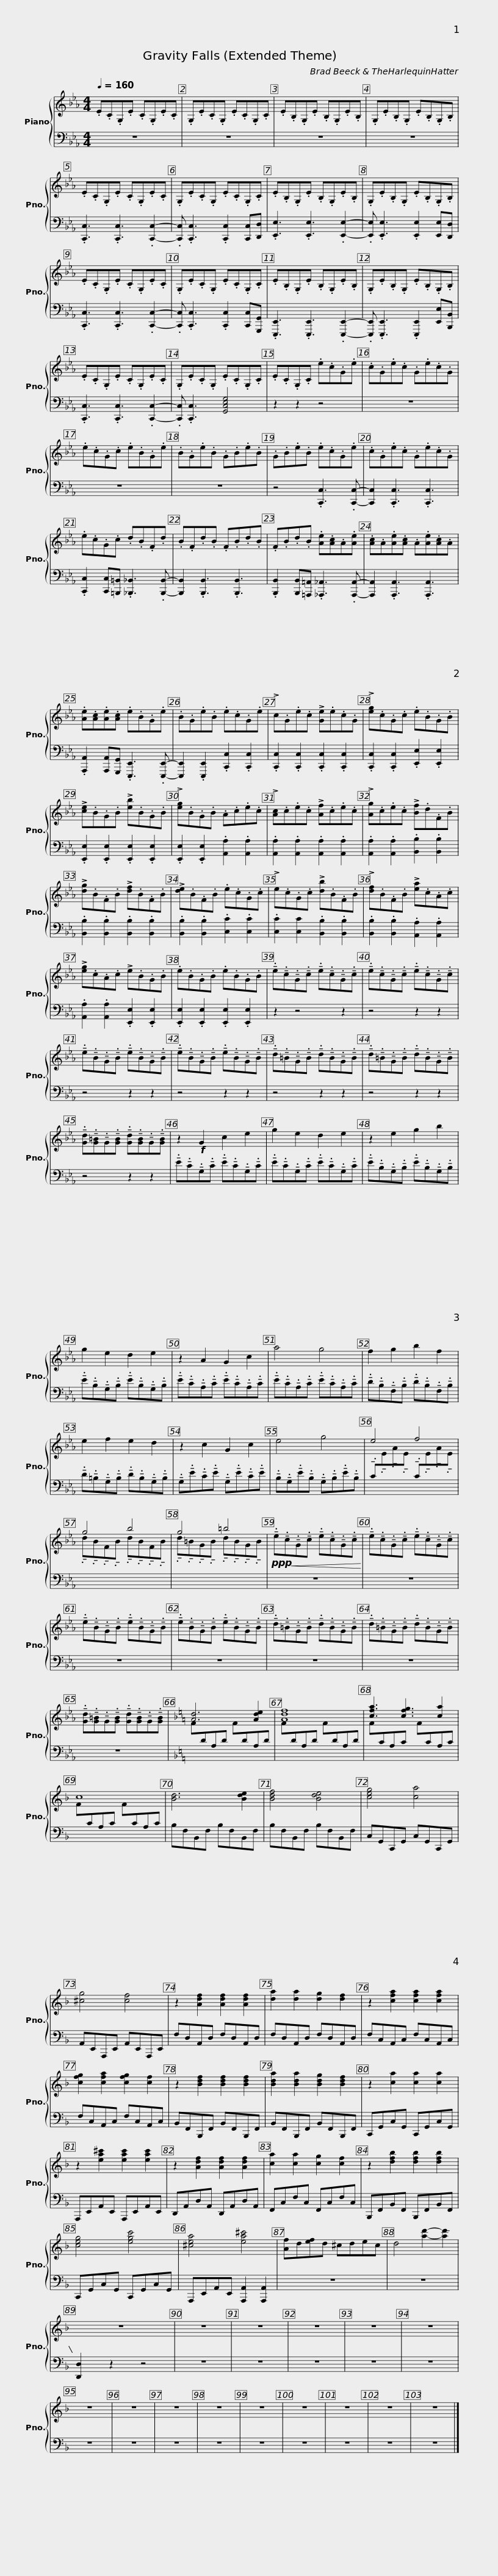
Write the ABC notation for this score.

X:1
%%score { 1 | 2 }
L:1/8
Q:1/4=160
M:4/4
I:linebreak $
K:Eb
V:1 treble
V:2 bass
V:1
 .E.C.G,.E .C.G,.E.C | .G,.E.C.G, .E.C.G,.C | .E.B,.G,.E .B,.G,.E.B, | .G,.E.B,.G, .E.B,.G,.B, |$ .E.C.G,.E .C.G,.E.C | %5
 .G,.E.C.G, .E.C.G,.C | .E.B,.G,.E .B,.G,.E.B, | .G,.E.B,.G, .E.B,.G,.B, |$ .E.C.G,.E .C.G,.E.C | .G,.E.C.G, .E.C.G,.C | %10
 .E.B,.G,.E .B,.G,.E.B, | .G,.E.B,.G, .E.B,.G,.B, |$ .E.C.G,.E .C.G,.E.C | .G,.E.C.G, .E.C.G,.C | .E.C.G,.C .e.c.G.e | %15
 .c.G.e.c .G.e.c.G | .e.c.G.c .e.B.G.e |$ .B.G.e.B .G.B.e.B | .G.B.e.B .e.c.G.e | .c.G.e.c .G.e.c.G | %20
 .e.c.G.c .d.B.F.d | .B.F.d.B .F.B.d.B |$ .F.B.d.B .[Ae].[Ac].A.[Ae] | .[Ac].A.[Ae].[Ac] .A.[Ae].[Ac].A | .[Ae].[Ac].[Ae].[Ac] .e.B.G.e | %25
 .B.G.e.B .e.c.G.e | !>!c.G.e.c !>![Ge].e.c.G |$ !>![eg].c.G.c .e.B.G.B | !>![ce].B.G.B !>![eb].B.G.B | !>![eg].B.G.B .A.c.e.c | %30
 !>![Ac].c.e.c !>![Af].c.e.c | !>![Ag].c.e.c !>![Bf].d.F.B |$ !>![dg].B.F.B !>![df].B.F.B | !>![de].B.F.B .e.c.G.c | !>!e.c.G.c !>![db].B.F.B | %35
 !>![df].B.F.B !>![ea].c.A.c | !>![eg].c.A.c !>!e.B.G.B |$ .e.B.G.B .e.B.G.B | !tenuto!.e!tenuto!.c!tenuto!.G!tenuto!.c !tenuto!.e!tenuto!.c!tenuto!.G!tenuto!.c | !tenuto!.e!tenuto!.c!tenuto!.G!tenuto!.c !tenuto!.e!tenuto!.c!tenuto!.G!tenuto!.c | %40
 !tenuto!.e!tenuto!.B!tenuto!.G!tenuto!.B !tenuto!.e!tenuto!.B!tenuto!.G!tenuto!.B | !tenuto!.e!tenuto!.B!tenuto!.G!tenuto!.B !tenuto!.e!tenuto!.B!tenuto!.G!tenuto!.B |$ !tenuto!.d!tenuto!.=B!tenuto!.G!tenuto!.B !tenuto!.d!tenuto!.B!tenuto!.G!tenuto!.B | !tenuto!.d!tenuto!.=B!tenuto!.G!tenuto!.B !tenuto!.d!tenuto!.B!tenuto!.G!tenuto!.B | !tenuto!.[Gd]!tenuto!.[G=B]!tenuto!.G!tenuto!.[GB] !tenuto!.[Gd]!tenuto!.[GB]!tenuto!.G!tenuto!.[GB] | %45
 z2!f! G2 c2 e2 | g2 e2 d2 e2 |$ z2 e2 g2 b2 | g2 e2 d2 e2 | z2 A2 G2 c2 | %50
 a4 g4 | f2 g2 b2 f2 |$ e2 f2 e2 d2 | z2 c2 G2 c2 | e4 g4 | %55
 e4 f4 | g4 b4 |$ g4 =b4 |!ppp!!<(! !tenuto!.e!tenuto!.c!tenuto!.G!tenuto!.c !tenuto!.e!tenuto!.c!tenuto!.G!tenuto!.c!<)! | !tenuto!.e!tenuto!.c!tenuto!.G!tenuto!.c !tenuto!.e!tenuto!.c!tenuto!.G!tenuto!.c | %60
 !tenuto!.e!tenuto!.B!tenuto!.G!tenuto!.B !tenuto!.e!tenuto!.B!tenuto!.G!tenuto!.B | !tenuto!.e!tenuto!.B!tenuto!.G!tenuto!.B !tenuto!.e!tenuto!.B!tenuto!.G!tenuto!.B |$ !tenuto!.d!tenuto!.=B!tenuto!.G!tenuto!.B !tenuto!.d!tenuto!.B!tenuto!.G!tenuto!.B | !tenuto!.d!tenuto!.=B!tenuto!.G!tenuto!.B !tenuto!.d!tenuto!.B!tenuto!.G!tenuto!.B | !tenuto!.[Gd]!tenuto!.[G=B]!tenuto!.G!tenuto!.[GB] !tenuto!.[Gd]!tenuto!.[GB]!tenuto!.G!tenuto!.[GB] | %65
[K:F] [Ad]6 [Ade]2 | [Adf]8 |$ [cfa]3 [cfg]3 [ca]2 | c8 | [Bd]6 [Bde]2 | %70
 [Bdf]4 [Bde]4 | [ceg]4 [ca]4 |$ [^cg]4 [cf]4 | z2 [Adf]2 [Adf]2 [Adf]2 | [da]2 [da]2 [dg]2 [df]2 | %75
 z2 [cfa]2 [cfa]2 [cfa]2 | [cfg]2 [cfa]2 [cfg]2 [cf]2 |$ z2 [Bdf]2 [Bdf]2 [Bdf]2 | [Bda]2 [Bda]2 [Bdg]2 [Bdf]2 | z2 [ca]2 [ca]2 [ca]2 | %80
 z2 [ea^c']2 [eac']2 [eac']2 | z2 [Adf]2 [Adf]2 [Adf]2 |$ [ca]2 [ca]2 [cg]2 [cf]2 | z2 [dfb]2 [dfb]2 [dfb]2 | [ceg]4 [egc']4 | %85
 [^cea]4 [ea^c']4 | [Af]d[ef]d ^cdec | d4 [ad']2- !-(![ad']2 |$ z8 | z8 | %90
 z8 | z8 | z8 | z8 | z8 | %95
 z8 | z8 | z8 | z8 | z8 | %100
 z8 | z8 | z8 |] %103
V:2
 z8 | z8 | z8 | z8 |$ .[C,,C,]3 .[C,,C,]3 .[C,,C,]2- | %5
 .[C,,C,] .[C,,C,]3 .[C,,C,]2 [C,,C,][D,,D,] | .[E,,E,]3 .[E,,E,]3 .[E,,E,]2- | .[E,,E,] .[E,,E,]3 .[E,,E,]2 [E,,E,][D,,D,] |$ .[C,,C,]3 .[C,,C,]3 .[C,,C,]2- | .[C,,C,] .[C,,C,]3 .[C,,C,]2 [C,,C,][G,,,G,,] | %10
 .[E,,,E,,]3 .[E,,,E,,]3 .[E,,,E,,]2- | .[E,,,E,,] .[E,,,E,,]3 .[E,,,E,,]2 [E,,E,][B,,,B,,] |$ .[C,,C,]3 .[C,,C,]3 .[C,,C,]2- | .[C,,C,] .[C,,C,]3 [G,,C,E,G,]4 | z2 z2 z4 | %15
 z8 | z8 |$ z8 | z4 .[C,,C,]3 .[C,,C,]- | [C,,C,]2 .[C,,C,]3 .[C,,C,]3 | %20
 .[C,,C,]2 [C,,C,][=B,,,=B,,] .[_B,,,_B,,]3 .[B,,,B,,]- | [B,,,B,,]2 .[B,,,B,,]3 .[B,,,B,,]3 |$ .[B,,,B,,]2 [B,,,B,,][=A,,,=A,,] .[_A,,,_A,,]3 .[A,,,A,,]- | [A,,,A,,]2 .[A,,,A,,]3 .[A,,,A,,]3 | .[A,,,A,,]2 [A,,,A,,][G,,,G,,] .[E,,,E,,]3 .[E,,,E,,]- | %25
 [E,,,E,,]2 .[E,,,E,,]2 .[C,,C,]2 .[C,,C,]2 | .[C,,C,]2 .[C,,C,]2 .[C,,C,]2 .[C,,C,]2 |$ .[C,,C,]2 .[C,,C,]2 .[E,,E,]2 .[E,,E,]2 | .[E,,E,]2 .[E,,E,]2 .[E,,E,]2 .[E,,E,]2 | .[E,,E,]2 .[E,,E,]2 .[A,,A,]2 .[A,,A,]2 | %30
 .[A,,A,]2 .[A,,A,]2 .[A,,A,]2 .[A,,A,]2 | .[A,,A,]2 .[A,,A,]2 .[B,,B,]2 .[B,,B,]2 |$ .[B,,B,]2 .[B,,B,]2 .[B,,B,]2 .[B,,B,]2 | .[B,,B,]2 .[B,,B,]2 .[C,C]2 .[C,C]2 | .[C,C]2 [C,C]2 .[B,,B,]2 .[B,,B,]2 | %35
 .[B,,B,]2 .[B,,B,]2 .[A,,A,]2 .[A,,A,]2 | .[A,,A,]2 .[A,,A,]2 .[E,,E,]2 .[E,,E,]2 |$ .[E,,E,]2 .[E,,E,]2 .[E,,E,]2 .[E,,E,]2 | z2 z4 z2 | z4 z2 z2 | %40
 z4 z2 z2 | z4 z2 z2 |$ z4 z2 z2 | z4 z2 z2 | z4 z2 z2 | %45
 !tenuto!.E!tenuto!.C!tenuto!.G,!tenuto!.C !tenuto!.E!tenuto!.C!tenuto!.G,!tenuto!.C | !tenuto!.E!tenuto!.C!tenuto!.G,!tenuto!.C !tenuto!.E!tenuto!.C!tenuto!.G,!tenuto!.C |$ !tenuto!.E!tenuto!.B,!tenuto!.G,!tenuto!.B, !tenuto!.E!tenuto!.B,!tenuto!.G,!tenuto!.B, | !tenuto!.E!tenuto!.B,!tenuto!.G,!tenuto!.B, !tenuto!.E!tenuto!.B,!tenuto!.G,!tenuto!.B, | !tenuto!.E!tenuto!.C!tenuto!.A,!tenuto!.C !tenuto!.E!tenuto!.C!tenuto!.A,!tenuto!.C | %50
 !tenuto!.E!tenuto!.C!tenuto!.A,!tenuto!.C !tenuto!.E!tenuto!.C!tenuto!.A,!tenuto!.C | !tenuto!.D!tenuto!.B,!tenuto!.F,!tenuto!.B, !tenuto!.D!tenuto!.B,!tenuto!.F,!tenuto!.B, |$ !tenuto!.D!tenuto!.=B,!tenuto!.G,!tenuto!.B, !tenuto!.D!tenuto!.B,!tenuto!.G,!tenuto!.B, | !tenuto!.G,!tenuto!.E!tenuto!.C!tenuto!.E !tenuto!.G,!tenuto!.E!tenuto!.C!tenuto!.E | !tenuto!.B,!tenuto!.G,!tenuto!.E!tenuto!.B, !tenuto!.G,!tenuto!.B,!tenuto!.E!tenuto!.B, | %55
 !tenuto!.C[I:staff -1]!tenuto!.E!tenuto!.A!tenuto!.E[I:staff +1] !tenuto!.C[I:staff -1]!tenuto!.E!tenuto!.A!tenuto!.E | !tenuto!.d!tenuto!.B!tenuto!.F!tenuto!.B !tenuto!.d!tenuto!.B!tenuto!.F!tenuto!.B |$ !tenuto!.d!tenuto!.=B!tenuto!.G!tenuto!.B !tenuto!.d!tenuto!.B!tenuto!.G!tenuto!.B |[I:staff +1] z8 | z8 | %60
 z8 | z8 |$ z8 | z8 | z8 | %65
[K:F][I:staff -1] F[I:staff +1]DA,D[I:staff -1] F[I:staff +1]DA,D |[I:staff -1] F[I:staff +1]DA,D[I:staff -1] F[I:staff +1]DA,D |$[I:staff -1] F[I:staff +1]CA,C[I:staff -1] F[I:staff +1]CA,C |[I:staff -1] F[I:staff +1]CA,C[I:staff -1] F[I:staff +1]CA,C | B,F,B,,F, B,F,B,,F, | %70
 B,F,B,,F, B,F,B,,F, | C,G,,C,,G,, C,G,,C,,G,, |$ A,,E,,A,,,E,, A,,E,,A,,,E,, | F,D,A,,D, F,D,A,,D, | F,D,A,,D, F,D,A,,D, | %75
 F,C,A,,C, F,C,A,,C, | F,C,A,,C, F,C,A,,C, |$ B,,F,,B,,,F,, B,,F,,B,,,F,, | B,,F,,B,,,F,, B,,F,,B,,,F,, | C,,G,,C,G,, C,,G,,C,G,, | %80
 A,,,E,,A,,E,, A,,,E,,A,,E,, | D,,A,,D,A,, D,,A,,D,A,, |$ F,,C,F,C, F,,C,F,C, | B,,,F,,B,,F,, B,,,F,,B,,F,, | C,,G,,C,G,, C,,G,,C,G,, | %85
 A,,,E,,A,,E,, [A,,,A,,]2 [A,,,A,,]2 | z8 | z8 |$ !-)![D,,D,]2 z2 z4 | z8 | %90
 z8 | z8 | z8 | z8 | z8 | %95
 z8 | z8 | z8 | z8 | z8 | %100
 z8 | z8 | z8 |] %103
